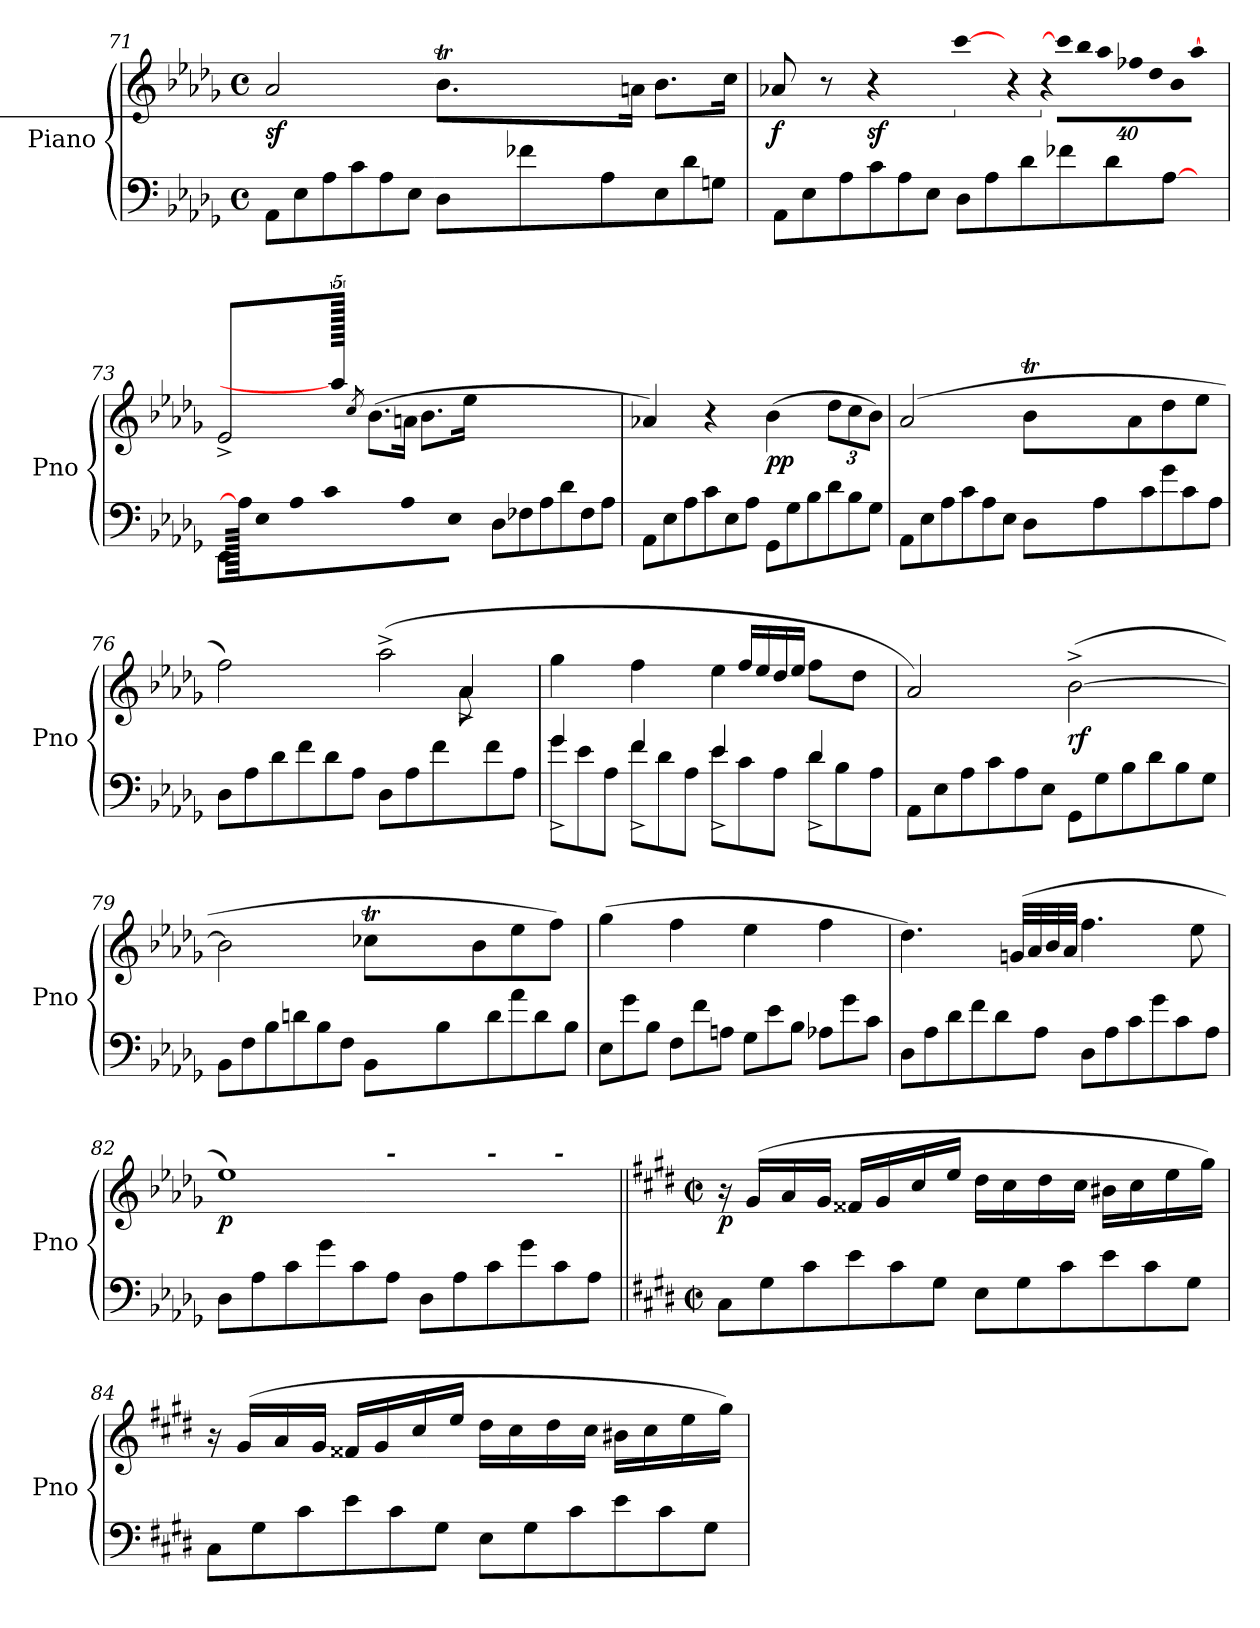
**kern	**kern	**dynam
*part1	*part1	*part1
*staff2	*staff1	*staff1/2
*I"Piano	*	*
*I'Pno	*	*
!!LO:LB:g=z
*clefF4	*clefG2	*
*k[b-e-a-d-g-]	*k[b-e-a-d-g-]	*
*M4/4	*M4/4	*
*met(c)	*met(c)	*
*Xtuplet	*	*
=71	=71	=71
*	*^	*
!	!	!	!LO:DY:b
12AA-\L	2a-/	48%25ryy	sf
12E-\	.	.	.
12A-\	.	.	.
12c\	.	.	.
12A-\	.	.	.
12E-\J	.	.	.
12D-\L	8.b-T\L	.	.
*	*	*Xtuplet	*
.	.	48ccyy	.
.	.	48b-yy	.
.	.	48ccyy	.
12f-X\	.	48b-yy	.
.	.	48ccyy	.
.	.	48b-yy	.
.	.	48ccyy	.
12A-\	.	48b-yy	.
.	16an\Jk	4ryy	.
12E-\	8.b-\L	.	.
12d-\	.	.	.
12Gn\J	.	.	.
.	16cc\Jk	16ryy	.
=72	=72	=72	=72
!	!	!	!LO:DY:b
*	*v	*v	*
640ryy	8a-X/	f
12AA-\L	.	.
12E-\	.	.
.	8r	.
12A-\	.	.
!	!	!LO:DY:b
.	4r	sf
12c\	.	.
12A-\	.	.
12E-\J	.	.
*	*tuplet	*
!	!LO:N:vis=4	!
.	[960%137ccc\	.
12D-\L	.	.
12A-\	.	.
!	!LO:N:vis=8	!
.	1920%137r	.
12d-\	.	.
!	!LO:N:vis=16	!
.	640%23r	.
!	!LO:N:vis=16	!
.	640%23ccc\LL]	.
12f-X\	.	.
!	!LO:N:vis=16	!
.	640%23bb-\	.
!	!LO:N:vis=16	!
.	640%23aa-\	.
12d-\	.	.
!	!LO:N:vis=16	!
.	640%23ff-X\	.
!	!LO:N:vis=16	!
.	640%23dd-\	.
[1920%157A-\J	.	.
!	!LO:N:vis=16	!
.	640%23b-\	.
.	[320%11aa-\JJ	.
=73	=73	=73
12EE-\L	2e-^/	.
640A-\J]	.	.
12E-\	.	.
12A-\	.	.
12c\	.	.
12A-\	.	.
12E-\J	.	.
.	640aa-\JJ]	.
.	8qcc/	.
12D-\L	(>8.b-\L	.
12F-X\	.	.
12A-\	.	.
.	16an\Jk	.
12d-\	8.b-\L	.
12F-\	.	.
12A-\J	.	.
.	16ee-\Jk	.
!!LO:LB:g=z
=74	=74	=74
12AA-\L	4a-X/)	.
12E-\	.	.
12A-\	.	.
12c\	4r	.
12E-\	.	.
12A-\J	.	.
!	!	!LO:DY:b
12GG-\L	(>4b-\	pp
12G-\	.	.
12B-\	.	.
*	*Xbrackettup	*
12d-\	12dd-\L	.
12B-\	12cc\	.
12G-\J	12b-\J)	.
=75	=75	=75
*	*^	*
12AA-\L	(>2a-/	2ryy	.
12E-\	.	.	.
12A-\	.	.	.
12c\	.	.	.
12A-\	.	.	.
12E-\J	.	.	.
*	*	*Xtuplet	*
12D-\L	8b-T\L	48ryy	.
.	.	48ccyy	.
.	.	48b-yy	.
.	.	48ccyy	.
12A-\	.	48b-yy	.
.	.	48ccyy	.
.	8a-\	4.ryy	.
12c\	.	.	.
12g-\	8dd-\	.	.
12c\	.	.	.
.	8ee-\J	.	.
12A-\J	.	.	.
=76	=76	=76	=76
*	*	*^	*
12D-\L	2ff\)	2.ryy	2.ryy	.
12A-\	.	.	.	.
12d-\	.	.	.	.
12f\	.	.	.	.
12d-\	.	.	.	.
12A-\J	.	.	.	.
12D-\L	(>2aa-^\	.	.	.
12A-\	.	.	.	.
12f\	.	.	.	.
12ryy	.	4a-^/	12a-\	.
12f\	.	.	6ryy	.
12A-\J	.	.	.	.
*	*	*v	*v	*
!!LO:LB:g=z
=77	=77	=77	=77
*^	*	*	*
12g-\L	4g-^/	4gg-\	2ryy	.
12e-\	.	.	.	.
12A-\J	.	.	.	.
12f\L	4f^/	4ff\	.	.
12d-\	.	.	.	.
12A-\J	.	.	.	.
12e-\L	4e-^/	4ee-\	12ryy	.
12c\	.	.	24ff/LL	.
.	.	.	24ee-/	.
12A-\J	.	.	24dd-/	.
.	.	.	24ee-/JJ	.
12d-\L	4d-^/	8ff\L	4ryy	.
12B-\	.	.	.	.
.	.	8dd-\J	.	.
12A-\J	.	.	.	.
*v	*v	*	*	*
*	*v	*v	*
=78	=78	=78
12AA-\L	2a-/)	.
12E-\	.	.
12A-\	.	.
12c\	.	.
12A-\	.	.
12E-\J	.	.
!	!	!LO:DY:b
12GG-\L	(>[2b-^\	rf
12G-\	.	.
12B-\	.	.
12d-\	.	.
12B-\	.	.
12G-\J	.	.
=79	=79	=79
*	*^	*
12BB-\L	2b-\]	2ryy	.
12F\	.	.	.
12B-\	.	.	.
12dn\	.	.	.
12B-\	.	.	.
12F\J	.	.	.
12BB-\L	8cc-XT\L	48ryy	.
.	.	48dd-yy	.
.	.	48cc-yy	.
.	.	48dd-yy	.
12B-\	.	48cc-yy	.
.	.	48dd-yy	.
.	8b-\	4.ryy	.
12d\	.	.	.
12a-\	8ee-\	.	.
12d\	.	.	.
.	8ff\J)	.	.
12B-\J	.	.	.
*	*v	*v	*
!!LO:LB:g=z
=80	=80	=80
12E-\L	(>4gg-\	.
12g-\	.	.
12B-\J	.	.
12F\L	4ff\	.
12f\	.	.
12An\J	.	.
12G-\L	4ee-\	.
12e-\	.	.
12B-\J	.	.
12A-X\L	4ff\	.
12g-\	.	.
12c\J	.	.
=81	=81	=81
12D-\L	4.dd-\)	.
12A-\	.	.
12d-\	.	.
12f\	.	.
12d-\	.	.
.	(>32gn/LLL	.
.	32a-/	.
12A-\J	.	.
.	32b-/	.
.	32a-/JJJ	.
12D-\L	4.ff\	.
12A-\	.	.
12c\	.	.
12g-\	.	.
12c\	.	.
.	8ee-\	.
12A-\J	.	.
=82	=82	=82
!	!LO:TX:a:Bi:t=riten. -	!
!	!	!LO:DY:b
*	*^	*
*	*	*^	*
*	*	*	*^	*
12D-\L	1ee-)	3ryy	3%2ryy	3%2ryy	p
12A-\	.	.	.	.	.
12c\	.	.	.	.	.
12g-\	.	.	.	.	.
12c\	.	12ryy	.	.	.
!	!	!LO:TX:a:Bi:t=-	!	!	!
12A-\J	.	3..ryy	.	.	.
12D-\L	.	.	.	.	.
12A-\	.	.	.	.	.
!	!	!	!LO:TX:a:Bi:t=-	!	!
12c\	.	.	3ryy	6ryy	.
12g-\	.	.	.	.	.
!	!	!	!	!LO:TX:a:Bi:t=-	!
12c\	.	.	.	6ryy	.
12A-\J	.	.	.	.	.
*	*v	*v	*v	*v	*
!!LO:PB:g=z
=83||	=83||	=83||
*k[f#c#g#d#]	*k[f#c#g#d#]	*
*M4/4	*M4/4	*
*met(c|)	*met(c|)	*
*	*^	*
*	*	*^	*
*	*	*	*^	*
!	!LO:TX:a:B:t=Presto	!	!	!	!
!	!	!	!	!	!LO:DY:b
*	*v	*v	*v	*v	*
12C#\L	16r	p
.	(>16g#/LL	.
12G#\	.	.
.	16a/	.
12c#\	.	.
.	16g#/JJ	.
12e\	16f##X/LL	.
.	16g#/	.
12c#\	.	.
.	16cc#/	.
12G#\J	.	.
.	16ee/JJ	.
12E\L	16dd#\LL	.
.	16cc#\	.
12G#\	.	.
.	16dd#\	.
12c#\	.	.
.	16cc#\JJ	.
12e\	16b#X\LL	.
.	16cc#\	.
12c#\	.	.
.	16ee\	.
12G#\J	.	.
.	16gg#\JJ)	.
=84	=84	=84
12C#\L	16r	.
.	(>16g#/LL	.
12G#\	.	.
.	16a/	.
12c#\	.	.
.	16g#/JJ	.
12e\	16f##X/LL	.
.	16g#/	.
12c#\	.	.
.	16cc#/	.
12G#\J	.	.
.	16ee/JJ	.
12E\L	16dd#\LL	.
.	16cc#\	.
12G#\	.	.
.	16dd#\	.
12c#\	.	.
.	16cc#\JJ	.
12e\	16b#X\LL	.
.	16cc#\	.
12c#\	.	.
.	16ee\	.
12G#\J	.	.
.	16gg#\JJ)	.
=	=	=
*-	*-	*-
